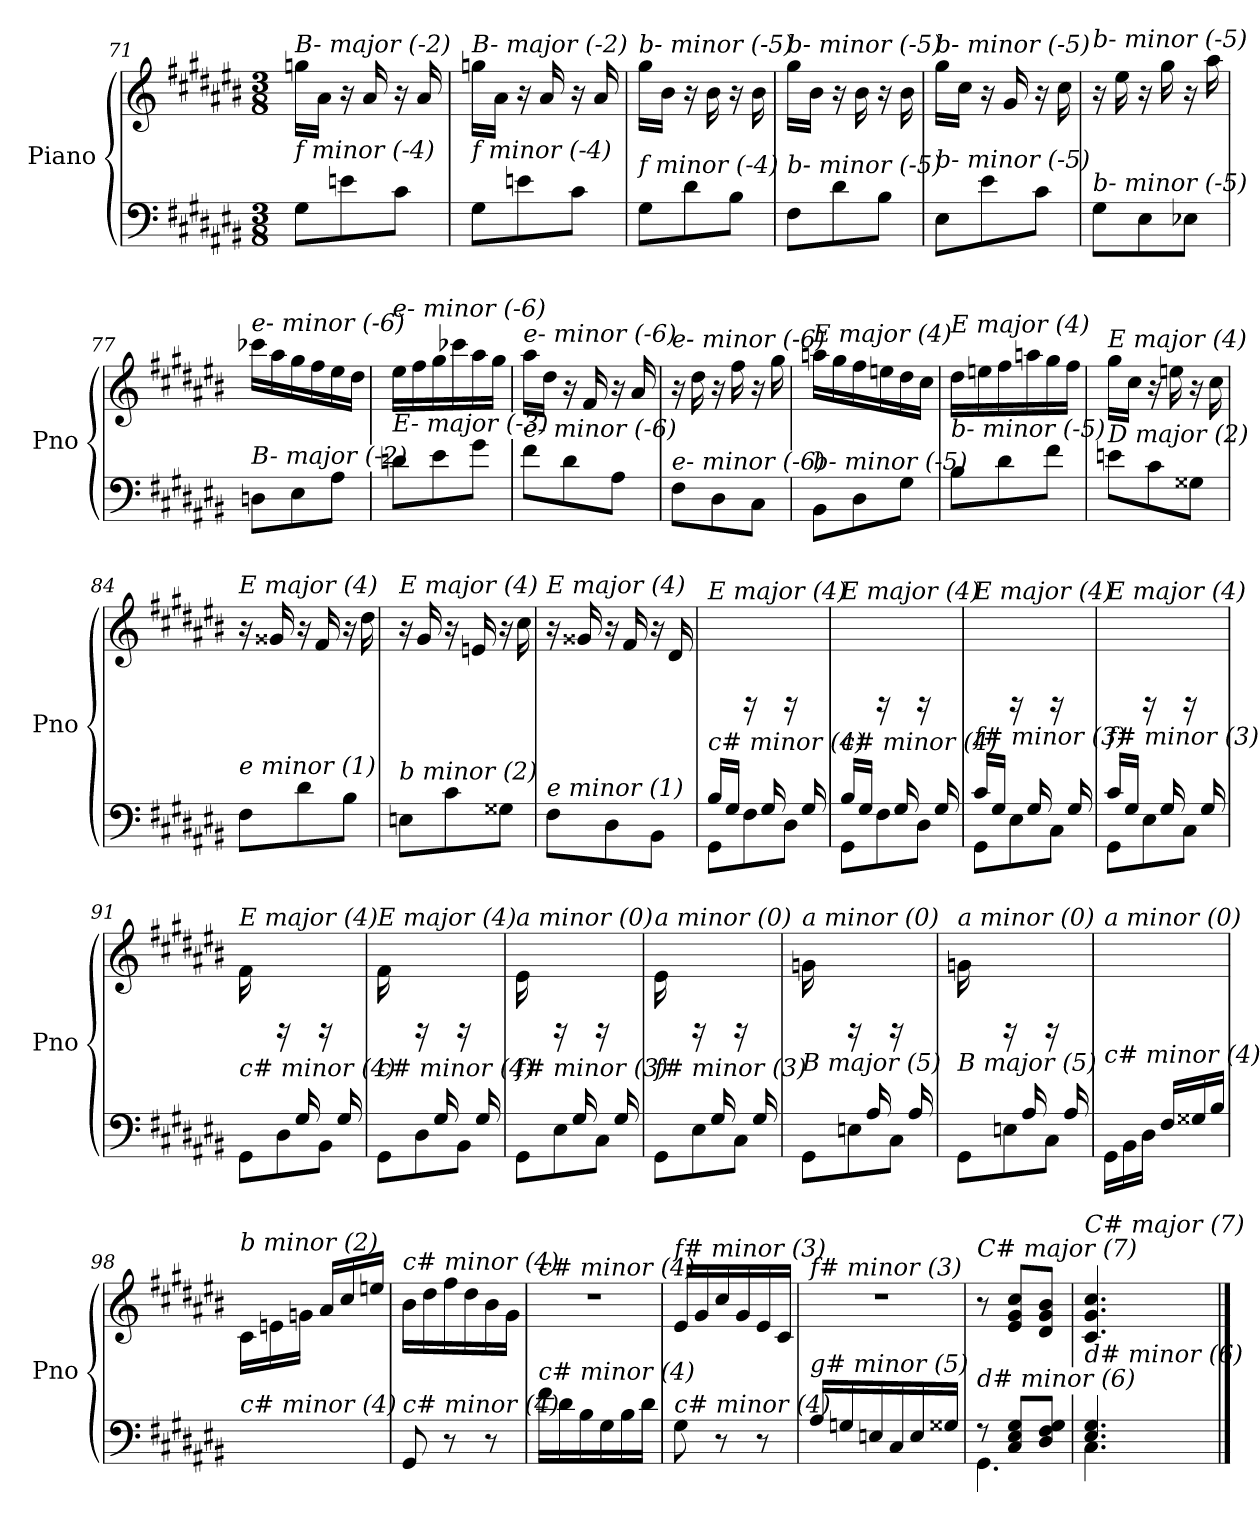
**kern	**kern
*part1	*part1
*staff2	*staff1
*I"Piano	*
*I'Pno	*
*clefF4	*clefG2
*k[f#c#g#d#a#e#b#]	*k[f#c#g#d#a#e#b#]
*M3/8	*M3/8
=71	=71
!	!LO:TX:i:t=B- major (-2)
!LO:TX:i:t=f minor (-4)	!
8G#\L	16ggni\LL
.	16a#\JJ
8en\	16r
.	16a#/
8c#\J	16r
.	16a#/
!!LO:PB:g=z
=72	=72
!	!LO:TX:i:t=B- major (-2)
!LO:TX:i:t=f minor (-4)	!
8G#\L	16ggni\LL
.	16a#\JJ
8en\	16r
.	16a#/
8c#\J	16r
.	16a#/
=73	=73
!	!LO:TX:i:t=b- minor (-5)
!LO:TX:i:t=f minor (-4)	!
8G#\L	16gg#\LL
.	16b#\JJ
8d#\	16r
.	16b#\
8B#\J	16r
.	16b#\
=74	=74
!	!LO:TX:i:t=b- minor (-5)
!LO:TX:i:t=b- minor (-5)	!
8F#\L	16gg#\LL
.	16b#\JJ
8d#\	16r
.	16b#\
8B#\J	16r
.	16b#\
=75	=75
!	!LO:TX:i:t=b- minor (-5)
!LO:TX:i:t=b- minor (-5)	!
8E#\L	16gg#\LL
.	16cc#\JJ
8e#\	16r
.	16g#/
8c#\J	16r
.	16cc#\
=76	=76
!	!LO:TX:i:t=b- minor (-5)
!LO:TX:i:t=b- minor (-5)	!
8G#\L	16r
.	16ee#\
8E#\	16r
.	16gg#\
8E-Xj\J	16r
.	16aa#\
=77	=77
!	!LO:TX:i:t=e- minor (-6)
!LO:TX:i:t=B- major (-2)	!
8Dni\L	16ccc-Xi\LL
.	16aa#\
8E#\	16gg#\
.	16ff#\
8A#\J	16ee#\
.	16dd#\JJ
!!LO:LB:g=z
=78	=78
!	!LO:TX:i:t=e- minor (-6)
!LO:TX:i:t=E- major (-3)	!
8dni\L	16ee#\LL
.	16ff#\
8e#\	16gg#\
.	16ccc-Xi\
8g#\J	16aa#\
.	16gg#\JJ
=79	=79
!	!LO:TX:i:t=e- minor (-6)
!LO:TX:i:t=e- minor (-6)	!
8f#\L	16aa#\LL
.	16dd#\JJ
8d#\	16r
.	16f#/
8A#\J	16r
.	16a#/
=80	=80
!	!LO:TX:i:t=e- minor (-6)
!LO:TX:i:t=e- minor (-6)	!
8F#\L	16r
.	16dd#\
8D#\	16r
.	16ff#\
8C#\J	16r
.	16gg#\
=81	=81
!	!LO:TX:i:t=E major (4)
!LO:TX:i:t=b- minor (-5)	!
8BB#\L	16aan\LL
.	16gg#\
8D#\	16ff#\
.	16een\
8G#\J	16dd#\
.	16cc#\JJ
=82	=82
!	!LO:TX:i:t=E major (4)
!LO:TX:i:t=b- minor (-5)	!
8B#\L	16dd#\LL
.	16een\
8d#\	16ff#\
.	16aan\
8f#\J	16gg#\
.	16ff#\JJ
=83	=83
!	!LO:TX:i:t=E major (4)
!LO:TX:i:t=D major (2)	!
8en\L	16gg#\LL
.	16cc#\JJ
8c#\	16r
.	16een\
8G##Xi\J	16r
.	16cc#\
!!LO:LB:g=z
=84	=84
!	!LO:TX:i:t=E major (4)
!LO:TX:i:t=e minor (1)	!
8F#\L	16r
.	16g##Xi/
8d#\	16r
.	16f#/
8B#\J	16r
.	16dd#\
=85	=85
!	!LO:TX:i:t=E major (4)
!LO:TX:i:t=b minor (2)	!
8En\L	16r
.	16g#/
8c#\	16r
.	16en/
8G##Xi\J	16r
.	16cc#\
=86	=86
!	!LO:TX:i:t=E major (4)
!LO:TX:i:t=e minor (1)	!
8F#\L	16r
.	16g##Xi/
8D#\	16r
.	16f#/
8BB#\J	16r
.	16d#/
=87	=87
*^	*
!	!	!LO:TX:i:t=E major (4)
!LO:TX:i:t=c# minor (4)	!	!
16B#/LL	8GG#\L	8ryy
16G#/JJ	.	.
16ryy	8F#\	16rBB
16G#/	.	16ryy
16ryy	8D#\J	16rBB
16G#/	.	16ryy
=88	=88	=88
!	!	!LO:TX:i:t=E major (4)
!LO:TX:i:t=c# minor (4)	!	!
16B#/LL	8GG#\L	8ryy
16G#/JJ	.	.
16ryy	8F#\	16rBB
16G#/	.	16ryy
16ryy	8D#\J	16rBB
16G#/	.	16ryy
=89	=89	=89
!	!	!LO:TX:i:t=E major (4)
!LO:TX:i:t=f# minor (3)	!	!
16c#/LL	8GG#\L	8ryy
16G#/JJ	.	.
16ryy	8E#\	16rBB
16G#/	.	16ryy
16ryy	8C#\J	16rBB
16G#/	.	16ryy
!!LO:LB:g=z
=90	=90	=90
!	!	!LO:TX:i:t=E major (4)
!LO:TX:i:t=f# minor (3)	!	!
16c#/LL	8GG#\L	8ryy
16G#/JJ	.	.
16ryy	8E#\	16rBB
16G#/	.	16ryy
16ryy	8C#\J	16rBB
16G#/	.	16ryy
=91	=91	=91
!	!	!LO:TX:i:t=E major (4)
!LO:TX:i:t=c# minor (4)	!	!
16ryy	8GG#\L	16f#\LL
16G#/JJ	.	16ryy
16ryy	8D#\	16rBB
16G#/	.	16ryy
16ryy	8BB#\J	16rBB
16G#/	.	16ryy
=92	=92	=92
!	!	!LO:TX:i:t=E major (4)
!LO:TX:i:t=c# minor (4)	!	!
16ryy	8GG#\L	16f#\LL
16G#/JJ	.	16ryy
16ryy	8D#\	16rBB
16G#/	.	16ryy
16ryy	8BB#\J	16rBB
16G#/	.	16ryy
=93	=93	=93
!	!	!LO:TX:i:t=a minor (0)
!LO:TX:i:t=f# minor (3)	!	!
16ryy	8GG#\L	16e#\LL
16G#/JJ	.	16ryy
16ryy	8E#\	16rBB
16G#/	.	16ryy
16ryy	8C#\J	16rBB
16G#/	.	16ryy
=94	=94	=94
!	!	!LO:TX:i:t=a minor (0)
!LO:TX:i:t=f# minor (3)	!	!
16ryy	8GG#\L	16e#\LL
16G#/JJ	.	16ryy
16ryy	8E#\	16rBB
16G#/	.	16ryy
16ryy	8C#\J	16rBB
16G#/	.	16ryy
=95	=95	=95
!	!	!LO:TX:i:t=a minor (0)
!LO:TX:i:t=B major (5)	!	!
16ryy	8GG#\L	16gni\LL
16A#/JJ	.	16ryy
16ryy	8En\	16rBB
16A#/	.	16ryy
16ryy	8C#\J	16rBB
16A#/	.	16ryy
!!LO:LB:g=z
=96	=96	=96
!	!	!LO:TX:i:t=a minor (0)
!LO:TX:i:t=B major (5)	!	!
16ryy	8GG#\L	16gni\LL
16A#/JJ	.	16ryy
16ryy	8En\	16rBB
16A#/	.	16ryy
16ryy	8C#\J	16rBB
16A#/	.	16ryy
=97	=97	=97
!	!	!LO:TX:i:t=a minor (0)
!LO:TX:i:t=c# minor (4)	!	!
8.ryy	16GG#\LL	8.ryy
.	16BB#\	.
.	16D#\JJ	.
16F#/LL	8.ryy	8.ryy
16G##Xi/	.	.
16B#/JJ	.	.
*v	*v	*
=98	=98
*	*^
!	!LO:TX:i:t=b minor (2)	!
!LO:TX:i:t=c# minor (4)	!	!
8.ryy	8.ryy	16c#\LL
.	.	16en\
.	.	16gni\JJ
8.ryy	16a#/LL	8.ryy
.	16cc#/	.
.	16een/JJ	.
*	*v	*v
=99	=99
!	!LO:TX:i:t=c# minor (4)
!LO:TX:i:t=c# minor (4)	!
8GG#/	16b#\LL
.	16dd#\
8r	16ff#\
.	16dd#\
8r	16b#\
.	16g#\JJ
!!LO:LB:g=z
=100	=100
!	!LO:TX:i:t=c# minor (4)
!LO:TX:i:t=c# minor (4)	!
16f#\LL	4.r
16d#\	.
16B#\	.
16G#\	.
16B#\	.
16d#\JJ	.
=101	=101
!	!LO:TX:i:t=f# minor (3)
!LO:TX:i:t=c# minor (4)	!
8G#\	16e#/LL
.	16g#/
8r	16cc#/
.	16g#/
8r	16e#/
.	16c#/JJ
=102	=102
!	!LO:TX:i:t=f# minor (3)
!LO:TX:i:t=g# minor (5)	!
16A#/LL	4.r
16Gni/	.
16En/	.
16C#/	.
16E/	.
16G##i/JJ	.
=103	=103
*^	*
!	!	!LO:TX:i:t=C# major (7)
!LO:TX:i:t=d# minor (6)	!	!
8r	4.GG#\	8r
8C#/ 8E#/ 8G#/L	.	8e#/ 8g#/ 8cc#/L
8D#/ 8F#/ 8G#/J	.	8d#/ 8g#/ 8b#/J
=104	=104	=104
!	!	!LO:TX:i:t=C# major (7)
!LO:TX:i:t=d# minor (6)	!	!
4.E#/ 4.G#/	4.C#\	4.c#/ 4.g#/ 4.cc#/
*v	*v	*
==	==
*-	*-
